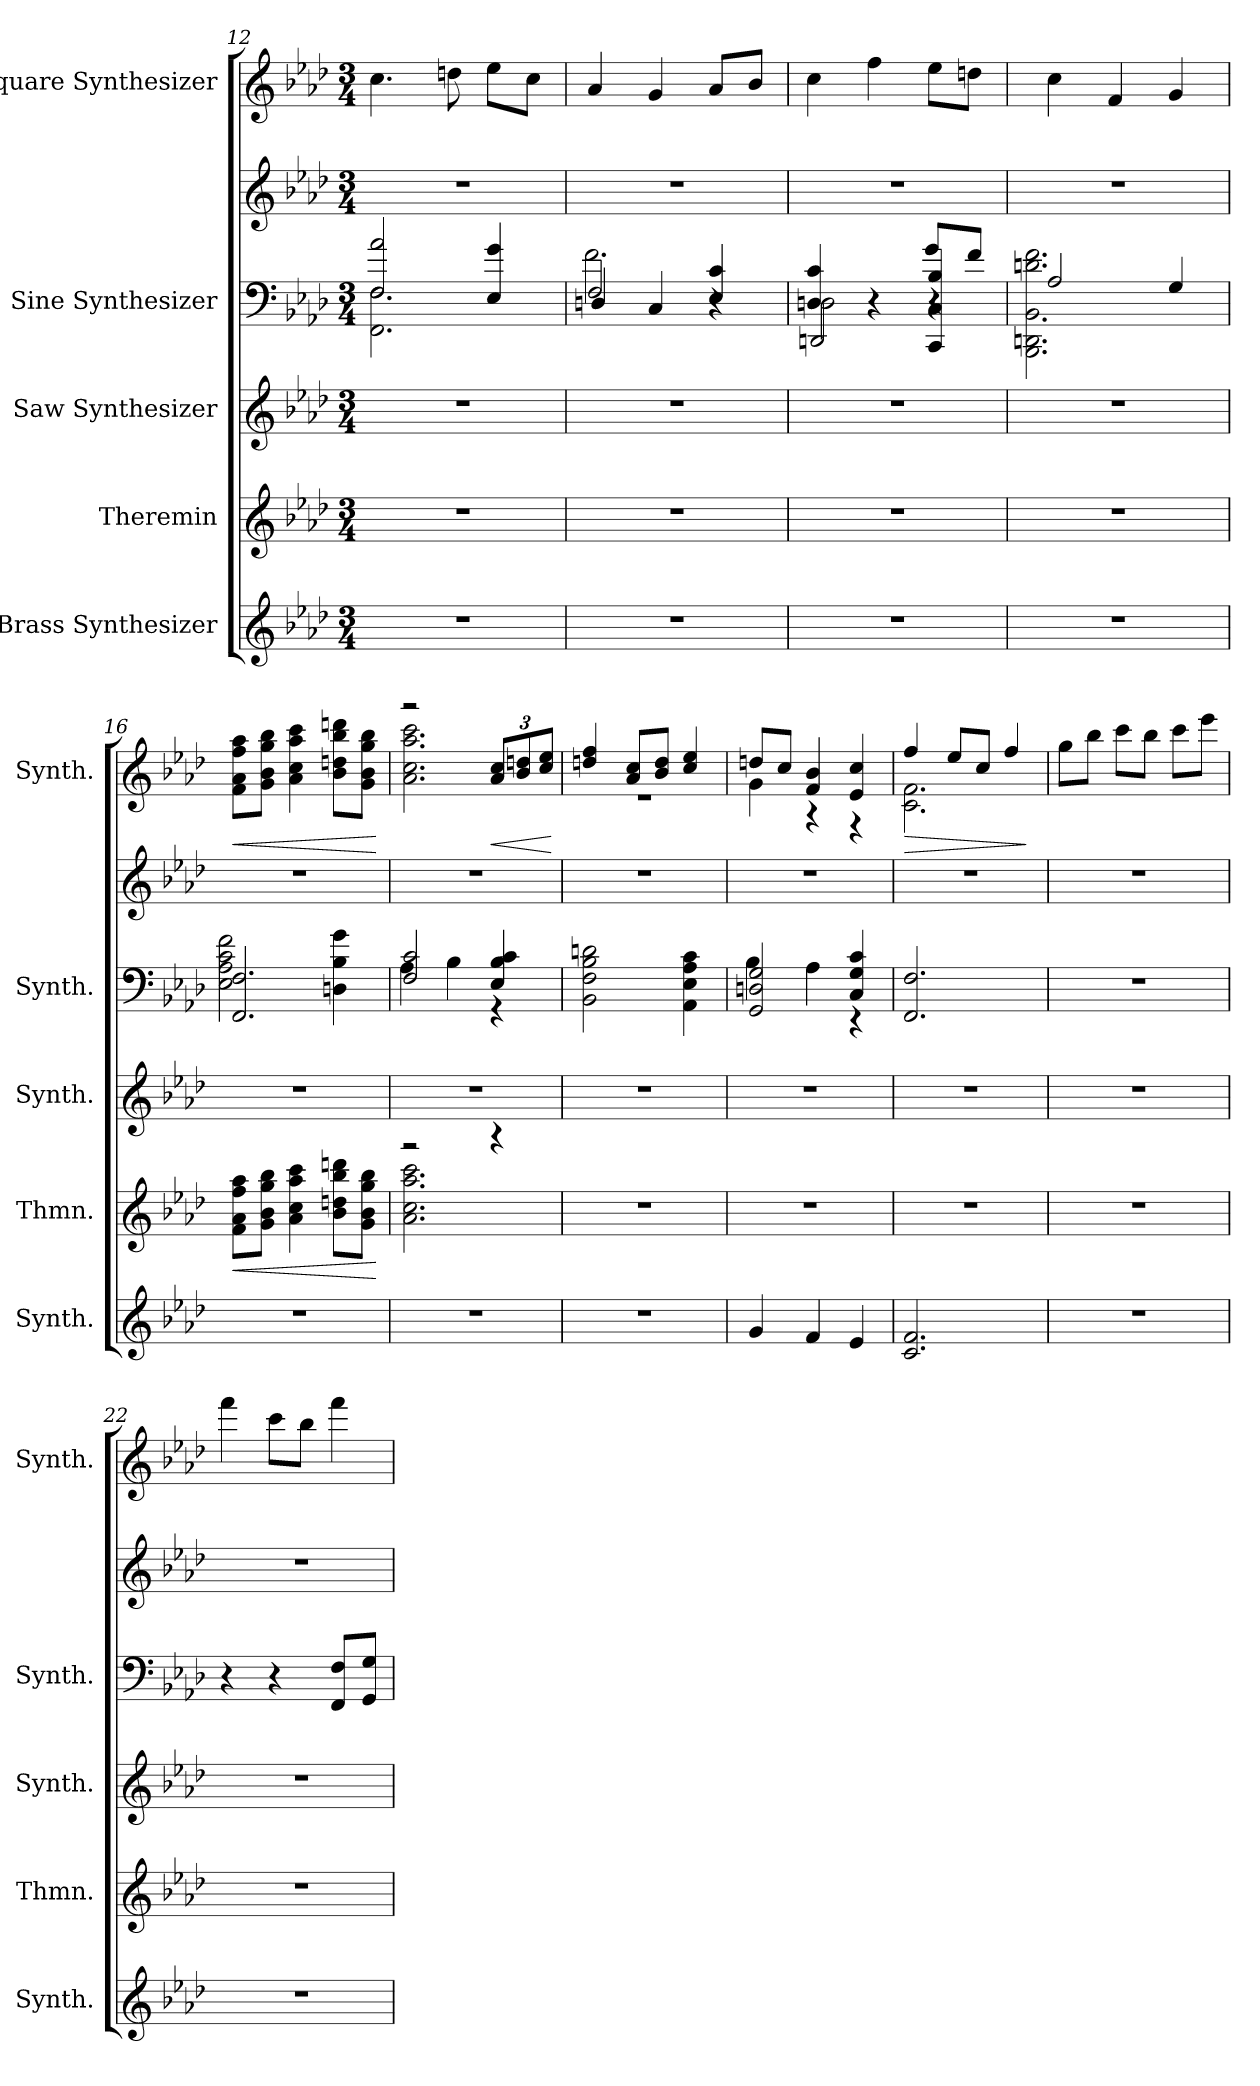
**kern	**kern	**dynam	**kern	**kern	**kern	**kern	**dynam
*part5	*part4	*part4	*part3	*part2	*part2	*part1	*part1
*staff6	*staff5	*staff5	*staff4	*staff3	*staff2	*staff1	*staff1
*I"Brass Synthesizer	*I"Theremin	*	*I"Saw Synthesizer	*I"Sine Synthesizer	*	*I"Square Synthesizer	*
*I'Synth.	*I'Thmn.	*	*I'Synth.	*I'Synth.	*	*I'Synth.	*
*clefG2	*clefG2	*	*clefG2	*clefF4	*clefG2	*clefG2	*
*k[b-e-a-d-]	*k[b-e-a-d-]	*	*k[b-e-a-d-]	*k[b-e-a-d-]	*k[b-e-a-d-]	*k[b-e-a-d-]	*
*M3/4	*M3/4	*	*M3/4	*M3/4	*M3/4	*M3/4	*
=12	=12	=12	=12	=12	=12	=12	=12
*	*	*	*	*^	*	*	*
2.r	2.r	.	2.r	2F/ 2a-/	2.FF\ 2.F\	2.r	4.cc\	.
.	.	.	.	.	.	.	8ddn\	.
.	.	.	.	4E-/ 4g/	.	.	8ee-\L	.
.	.	.	.	.	.	.	8cc\J	.
=13	=13	=13	=13	=13	=13	=13	=13	=13
*	*	*	*	*	*^	*	*	*
2.r	2.r	.	2.r	2F/	2.f\	4Dn/	2.r	4a-/	.
.	.	.	.	.	.	4C/	.	4g/	.
.	.	.	.	4E-/ 4c/	.	4r	.	8a-/L	.
.	.	.	.	.	.	.	.	8b-/J	.
=14	=14	=14	=14	=14	=14	=14	=14	=14	=14
2.r	2.r	.	2.r	4Dn/ 4c/	2D\	2DDn/	2.r	4cc\	.
.	.	.	.	4r	.	.	.	4ff\	.
.	.	.	.	4CC/ 4C/ 4B-/	4r	8g/L	.	8ee-\L	.
.	.	.	.	.	.	8f/J	.	8ddn\J	.
*	*	*	*	*	*v	*v	*	*	*
=15	=15	=15	=15	=15	=15	=15	=15	=15
2.r	2.r	.	2.r	2A-/	2.BBB-\ 2.DDn\ 2.BB-\ 2.dn\ 2.f\	2.r	4cc\	.
.	.	.	.	.	.	.	4f/	.
.	.	.	.	4G/	.	.	4g/	.
!!LO:LB:g=z
=16	=16	=16	=16	=16	=16	=16	=16	=16
!	!	!LO:HP:b	!	!	!	!	!	!LO:HP:b
!	!	!LO:DY:n=1:b	!	!	!	!	!	!LO:DY:n=1:b
2.r	8f\ 8a-\ 8ff\ 8aa-\L	< other-dynamics	2.r	2.FF/ 2.F/	2E-\ 2A-\ 2c\ 2f\	2.r	8f\ 8a-\ 8ff\ 8aa-\L	< other-dynamics
.	8g\ 8b-\ 8gg\ 8bb-\J	.	.	.	.	.	8g\ 8b-\ 8gg\ 8bb-\J	.
.	4a-\ 4cc\ 4aa-\ 4ccc\	.	.	.	.	.	4a-\ 4cc\ 4aa-\ 4ccc\	.
.	8b-\ 8ddn\ 8bb-\ 8dddn\L	.	.	.	4Dn\ 4B-\ 4g\	.	8b-\ 8ddn\ 8bb-\ 8dddn\L	.
.	8g\ 8b-\ 8gg\ 8bb-\J	.	.	.	.	.	8g\ 8b-\ 8gg\ 8bb-\J	.
*	*	*	*	*v	*v	*	*	*
.	.	[	.	.	.	.	[
=17	=17	=17	=17	=17	=17	=17	=17
*	*^	*	*	*^	*	*^	*
!	!	!	!LO:DY:b	!	!	!	!	!	!	!LO:DY:b
2.r	2r	2.a-\ 2.cc\ 2.aa-\ 2.ccc\	other-dynamics	2.r	2F/ 2c/	4A-\	2.r	2r	2.a-\ 2.cc\ 2.aa-\ 2.ccc\	other-dynamics
.	.	.	.	.	.	4B-\	.	.	.	.
*	*	*	*	*	*	*	*	*Xbrackettup	*	*
!	!	!	!	!	!	!	!	!	!	!LO:HP:b
.	4r	.	.	.	4E-/ 4B-/ 4c/	4r	.	12a-/ 12cc/L	.	<
.	.	.	.	.	.	.	.	12b-/ 12ddn/	.	.
.	.	.	.	.	.	.	.	12cc/ 12ee-/J	.	.
*	*v	*v	*	*	*v	*v	*	*v	*v	*
.	.	.	.	.	.	.	[
=18	=18	=18	=18	=18	=18	=18	=18
*	*	*	*	*	*	*^	*
!	!	!	!	!	!	!	!	!LO:DY:b
2.r	2.r	.	2.r	2BB-\ 2F\ 2B-\ 2dn\	2.r	4ddn/ 4ff/	2.r	other-dynamics
.	.	.	.	.	.	8a-/ 8cc/L	.	.
.	.	.	.	.	.	8b-/ 8dd/J	.	.
.	.	.	.	4AA-\ 4E-\ 4A-\ 4c\	.	4cc/ 4ee-/	.	.
=19	=19	=19	=19	=19	=19	=19	=19	=19
*	*	*	*	*^	*	*	*	*
4g/	2.r	.	2.r	2GG/ 2Dn/ 2G/	4B-\	2.r	8ddn/L	4g\	.
.	.	.	.	.	.	.	8cc/J	.	.
4f/	.	.	.	.	4A-\	.	4f/ 4b-/	4r	.
4e-/	.	.	.	4C/ 4G/ 4c/	4r	.	4e-/ 4cc/	4r	.
=20	=20	=20	=20	=20	=20	=20	=20	=20	=20
!	!	!	!	!	!	!	!	!	!LO:HP:b
*	*	*	*	*v	*v	*	*	*	*
2.c/ 2.f/	2.r	.	2.r	2.FF/ 2.F/	2.r	4ff/	2.c\ 2.f\	>
.	.	.	.	.	.	8ee-/L	.	.
.	.	.	.	.	.	8cc/J	.	.
.	.	.	.	.	.	4ff/	.	.
*	*	*	*	*	*	*v	*v	*
.	.	.	.	.	.	.	]
=21	=21	=21	=21	=21	=21	=21	=21
!	!	!	!	!	!	!	!LO:DY:b
2.r	2.r	.	2.r	2.r	2.r	8gg\L	other-dynamics
.	.	.	.	.	.	8bb-\J	.
.	.	.	.	.	.	8ccc\L	.
.	.	.	.	.	.	8bb-\J	.
.	.	.	.	.	.	8ccc\L	.
.	.	.	.	.	.	8eee-\J	.
=22	=22	=22	=22	=22	=22	=22	=22
2.r	2.r	.	2.r	4r	2.r	4fff\	.
.	.	.	.	4r	.	8ccc\L	.
.	.	.	.	.	.	8bb-\J	.
.	.	.	.	8FF/ 8F/L	.	4fff\	.
.	.	.	.	8GG/ 8G/J	.	.	.
=	=	=	=	=	=	=	=
*-	*-	*-	*-	*-	*-	*-	*-
